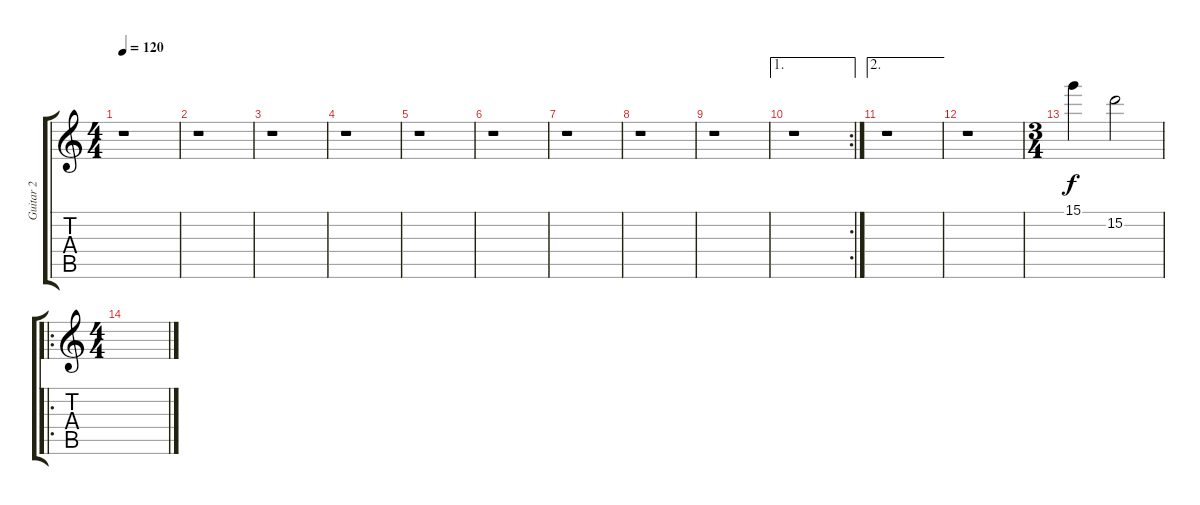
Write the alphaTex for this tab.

\track ("Guitar 2" "Guitar 2") {instrument overdrivenguitar}
\staff {score tabs}
\tuning (E4 B3 G3 D3 A2 E2) {hide}
\ts (4 4)
\tempo 120
\clef g2
\ks c
r.1{dy f} |
r.1 |
r.1 |
r.1 |
r.1 |
r.1 |
r.1 |
r.1 |
r.1 |
\ae 1
\rc 2
r.1 |
\ae 2
r.1 |
r.1 |
\ts (3 4)
15.1.4 15.2.2 |
\ro
\ts (4 4)
